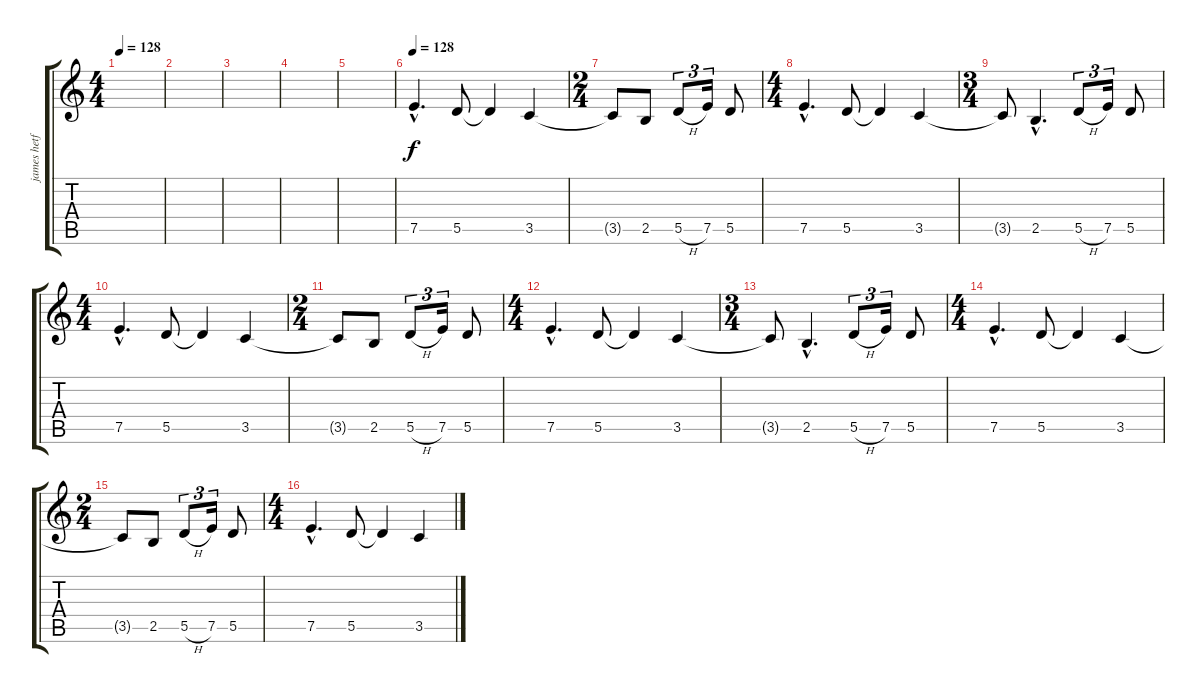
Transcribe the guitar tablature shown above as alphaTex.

\track ("james hetfield complement" "james hetf") {instrument overdrivenguitar}
\staff {score tabs}
\tuning (E4 B3 G3 D3 A2 E2) {hide}
\ts (4 4)
\tempo 128
\clef g2
\ks c
|
|
|
|
|
\tempo 128
7.5{hac}.4{d} 5.5.8 5.5{t}.4 3.5.4 |
\ts (2 4)
3.5{t}.8 2.5.8 5.5{h}.8{tu (3 2)} 7.5.16{tu (3 2)} 5.5.8 |
\ts (4 4)
7.5{hac}.4{d} 5.5.8 5.5{t}.4 3.5.4 |
\ts (3 4)
3.5{t}.8 2.5{hac}.4{d} 5.5{h}.8{tu (3 2)} 7.5.16{tu (3 2)} 5.5.8 |
\ts (4 4)
7.5{hac}.4{d} 5.5.8 5.5{t}.4 3.5.4 |
\ts (2 4)
3.5{t}.8 2.5.8 5.5{h}.8{tu (3 2)} 7.5.16{tu (3 2)} 5.5.8 |
\ts (4 4)
7.5{hac}.4{d} 5.5.8 5.5{t}.4 3.5.4 |
\ts (3 4)
3.5{t}.8 2.5{hac}.4{d} 5.5{h}.8{tu (3 2)} 7.5.16{tu (3 2)} 5.5.8 |
\ts (4 4)
7.5{hac}.4{d} 5.5.8 5.5{t}.4 3.5.4 |
\ts (2 4)
3.5{t}.8 2.5.8 5.5{h}.8{tu (3 2)} 7.5.16{tu (3 2)} 5.5.8 |
\ts (4 4)
7.5{hac}.4{d} 5.5.8 5.5{t}.4 3.5.4
